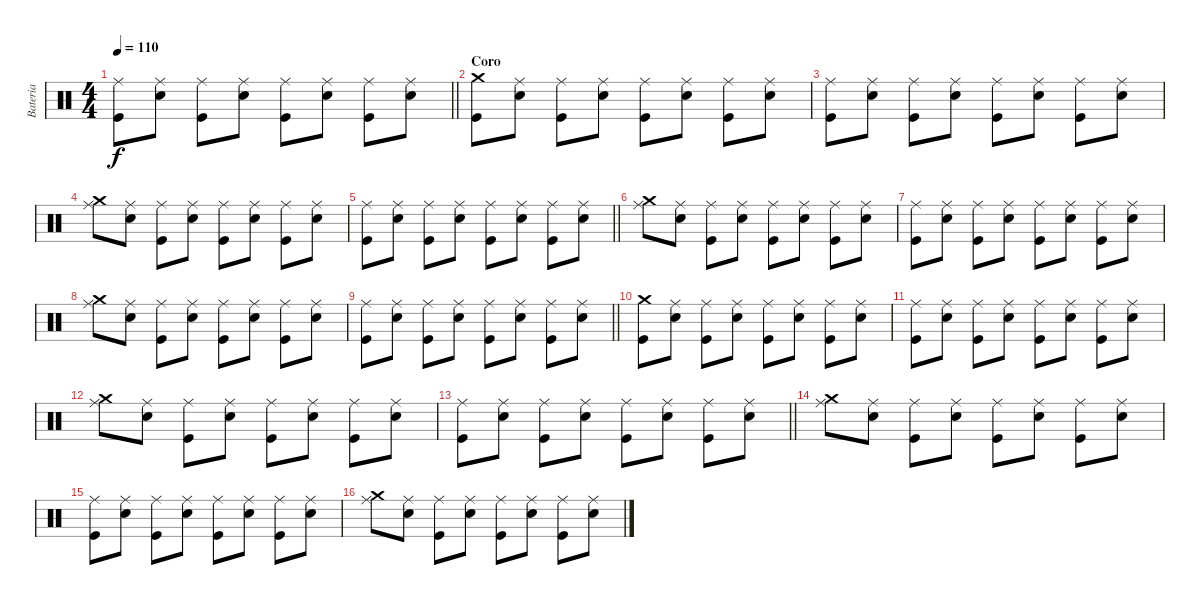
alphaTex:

\track ("Bateria" "Bateria") {instrument percussion}
\staff {score}
\articulation defaults
\ts (4 4)
\tempo 110
\clef neutral
\barLineRight lightlight
\ks c
("Kick (hit)" "Ride (middle)").8{dy f} ("Electric Snare (hit)" "Ride (middle)").8 ("Kick (hit)" "Ride (middle)").8 ("Electric Snare (hit)" "Ride (middle)").8 ("Kick (hit)" "Ride (middle)").8 ("Electric Snare (hit)" "Ride (middle)").8 ("Kick (hit)" "Ride (middle)").8 ("Electric Snare (hit)" "Ride (middle)").8 |
\section ("" "Coro")
("Kick (hit)" "Crash medium (hit)").8 ("Electric Snare (hit)" "Ride (middle)").8 ("Kick (hit)" "Ride (middle)").8 ("Electric Snare (hit)" "Ride (middle)").8 ("Kick (hit)" "Ride (middle)").8 ("Electric Snare (hit)" "Ride (middle)").8 ("Kick (hit)" "Ride (middle)").8 ("Electric Snare (hit)" "Ride (middle)").8 |
("Kick (hit)" "Ride (middle)").8 ("Electric Snare (hit)" "Ride (middle)").8 ("Kick (hit)" "Ride (middle)").8 ("Electric Snare (hit)" "Ride (middle)").8 ("Kick (hit)" "Ride (middle)").8 ("Electric Snare (hit)" "Ride (middle)").8 ("Kick (hit)" "Ride (middle)").8 ("Electric Snare (hit)" "Ride (middle)").8 |
("Crash medium (hit)" "Ride (middle)").8 ("Electric Snare (hit)" "Ride (middle)").8 ("Kick (hit)" "Ride (middle)").8 ("Electric Snare (hit)" "Ride (middle)").8 ("Kick (hit)" "Ride (middle)").8 ("Electric Snare (hit)" "Ride (middle)").8 ("Kick (hit)" "Ride (middle)").8 ("Electric Snare (hit)" "Ride (middle)").8 |
\barLineRight lightlight
("Kick (hit)" "Ride (middle)").8 ("Electric Snare (hit)" "Ride (middle)").8 ("Kick (hit)" "Ride (middle)").8 ("Electric Snare (hit)" "Ride (middle)").8 ("Kick (hit)" "Ride (middle)").8 ("Electric Snare (hit)" "Ride (middle)").8 ("Kick (hit)" "Ride (middle)").8 ("Electric Snare (hit)" "Ride (middle)").8 |
\section ("" "")
("Crash medium (hit)" "Ride (middle)").8 ("Electric Snare (hit)" "Ride (middle)").8 ("Kick (hit)" "Ride (middle)").8 ("Electric Snare (hit)" "Ride (middle)").8 ("Kick (hit)" "Ride (middle)").8 ("Electric Snare (hit)" "Ride (middle)").8 ("Kick (hit)" "Ride (middle)").8 ("Electric Snare (hit)" "Ride (middle)").8 |
("Kick (hit)" "Ride (middle)").8 ("Electric Snare (hit)" "Ride (middle)").8 ("Kick (hit)" "Ride (middle)").8 ("Electric Snare (hit)" "Ride (middle)").8 ("Kick (hit)" "Ride (middle)").8 ("Electric Snare (hit)" "Ride (middle)").8 ("Kick (hit)" "Ride (middle)").8 ("Electric Snare (hit)" "Ride (middle)").8 |
("Crash medium (hit)" "Ride (middle)").8 ("Electric Snare (hit)" "Ride (middle)").8 ("Kick (hit)" "Ride (middle)").8 ("Electric Snare (hit)" "Ride (middle)").8 ("Kick (hit)" "Ride (middle)").8 ("Electric Snare (hit)" "Ride (middle)").8 ("Kick (hit)" "Ride (middle)").8 ("Electric Snare (hit)" "Ride (middle)").8 |
\barLineRight lightlight
("Kick (hit)" "Ride (middle)").8 ("Electric Snare (hit)" "Ride (middle)").8 ("Kick (hit)" "Ride (middle)").8 ("Electric Snare (hit)" "Ride (middle)").8 ("Kick (hit)" "Ride (middle)").8 ("Electric Snare (hit)" "Ride (middle)").8 ("Kick (hit)" "Ride (middle)").8 ("Electric Snare (hit)" "Ride (middle)").8 |
\section ("" "")
("Kick (hit)" "Crash medium (hit)").8 ("Electric Snare (hit)" "Ride (middle)").8 ("Kick (hit)" "Ride (middle)").8 ("Electric Snare (hit)" "Ride (middle)").8 ("Kick (hit)" "Ride (middle)").8 ("Electric Snare (hit)" "Ride (middle)").8 ("Kick (hit)" "Ride (middle)").8 ("Electric Snare (hit)" "Ride (middle)").8 |
("Kick (hit)" "Ride (middle)").8 ("Electric Snare (hit)" "Ride (middle)").8 ("Kick (hit)" "Ride (middle)").8 ("Electric Snare (hit)" "Ride (middle)").8 ("Kick (hit)" "Ride (middle)").8 ("Electric Snare (hit)" "Ride (middle)").8 ("Kick (hit)" "Ride (middle)").8 ("Electric Snare (hit)" "Ride (middle)").8 |
("Crash medium (hit)" "Ride (middle)").8 ("Electric Snare (hit)" "Ride (middle)").8 ("Kick (hit)" "Ride (middle)").8 ("Electric Snare (hit)" "Ride (middle)").8 ("Kick (hit)" "Ride (middle)").8 ("Electric Snare (hit)" "Ride (middle)").8 ("Kick (hit)" "Ride (middle)").8 ("Electric Snare (hit)" "Ride (middle)").8 |
\barLineRight lightlight
("Kick (hit)" "Ride (middle)").8 ("Electric Snare (hit)" "Ride (middle)").8 ("Kick (hit)" "Ride (middle)").8 ("Electric Snare (hit)" "Ride (middle)").8 ("Kick (hit)" "Ride (middle)").8 ("Electric Snare (hit)" "Ride (middle)").8 ("Kick (hit)" "Ride (middle)").8 ("Electric Snare (hit)" "Ride (middle)").8 |
\section ("" "")
("Crash medium (hit)" "Ride (middle)").8 ("Electric Snare (hit)" "Ride (middle)").8 ("Kick (hit)" "Ride (middle)").8 ("Electric Snare (hit)" "Ride (middle)").8 ("Kick (hit)" "Ride (middle)").8 ("Electric Snare (hit)" "Ride (middle)").8 ("Kick (hit)" "Ride (middle)").8 ("Electric Snare (hit)" "Ride (middle)").8 |
("Kick (hit)" "Ride (middle)").8 ("Electric Snare (hit)" "Ride (middle)").8 ("Kick (hit)" "Ride (middle)").8 ("Electric Snare (hit)" "Ride (middle)").8 ("Kick (hit)" "Ride (middle)").8 ("Electric Snare (hit)" "Ride (middle)").8 ("Kick (hit)" "Ride (middle)").8 ("Electric Snare (hit)" "Ride (middle)").8 |
("Crash medium (hit)" "Ride (middle)").8 ("Electric Snare (hit)" "Ride (middle)").8 ("Kick (hit)" "Ride (middle)").8 ("Electric Snare (hit)" "Ride (middle)").8 ("Kick (hit)" "Ride (middle)").8 ("Electric Snare (hit)" "Ride (middle)").8 ("Kick (hit)" "Ride (middle)").8 ("Electric Snare (hit)" "Ride (middle)").8
